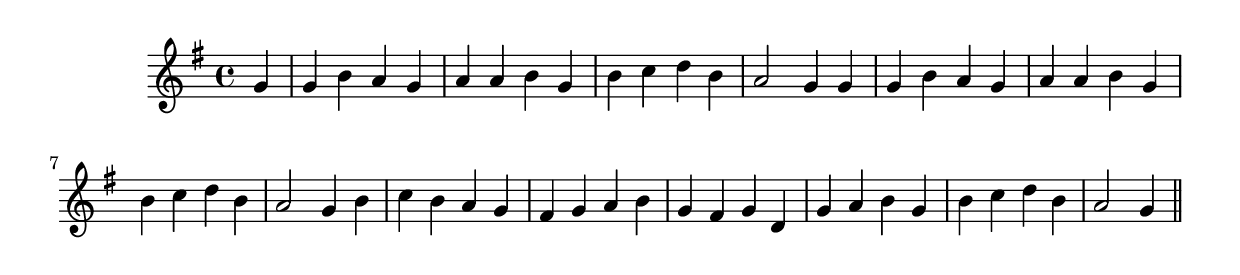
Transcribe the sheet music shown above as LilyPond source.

\version "2.19.49"
%{\header {
  title = "We Come Unto Our Father's God"
  composer = "Martin Luther"
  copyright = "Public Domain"
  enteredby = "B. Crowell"
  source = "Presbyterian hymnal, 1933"
}%}
\score{{\key g \major
    \time 4/4
    %{\tempo 4=160
    %}\relative g' {
\partial 4
g4 | g4 b a g | a a b g | b c d b | a2 g4 g | g b a g | a a b g | b c d b  |a2 g4
b4 | c4 b a g | fis g a b | g fis g d | g a b g | b c d b | a2 g4 \bar "||"
}
}}